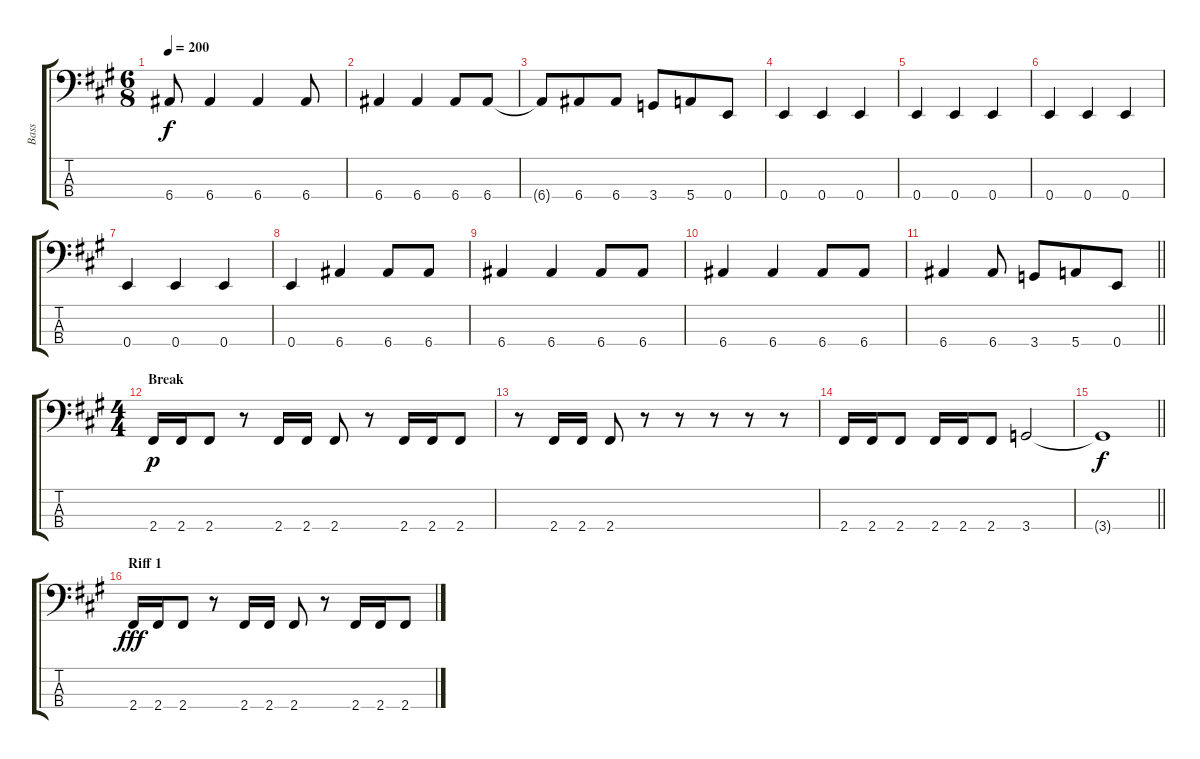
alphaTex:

\track ("Bass" "Bass") {instrument electricbassfinger}
\staff {score tabs}
\tuning (G2 D2 A1 E1) {hide}
\ts (6 8)
\tempo 200
\clef f4
\ks f#minor
6.4{t}.8{dy f} 6.4.4 6.4.4 6.4.8 |
6.4.4 6.4.4 6.4.8 6.4.8 |
6.4{t}.8 6.4.8 6.4.8 3.4.8 5.4.8 0.4.8 |
0.4.4 0.4.4 0.4.4 |
0.4.4 0.4.4 0.4.4 |
0.4.4 0.4.4 0.4.4 |
0.4.4 0.4.4 0.4.4 |
0.4.4 6.4.4 6.4.8 6.4.8 |
6.4.4 6.4.4 6.4.8 6.4.8 |
6.4.4 6.4.4 6.4.8 6.4.8 |
\barLineRight lightlight
6.4.4 6.4.8 3.4.8 5.4.8 0.4.8 |
\ts (4 4)
\section ("" "Break")
2.4.16{dy p} 2.4.16 2.4.8 r.8 2.4.16 2.4.16 2.4.8 r.8 2.4.16 2.4.16 2.4.8 |
r.8 2.4.16 2.4.16 2.4.8 r.8 r.8 r.8 r.8 r.8 |
2.4.16 2.4.16 2.4.8 2.4.16 2.4.16 2.4.8 3.4.2 |
\barLineRight lightlight
3.4{t}.1{dy f} |
\section ("" "Riff 1")
2.4.16{dy fff} 2.4.16 2.4.8 r.8 2.4.16 2.4.16 2.4.8 r.8 2.4.16 2.4.16 2.4.8
